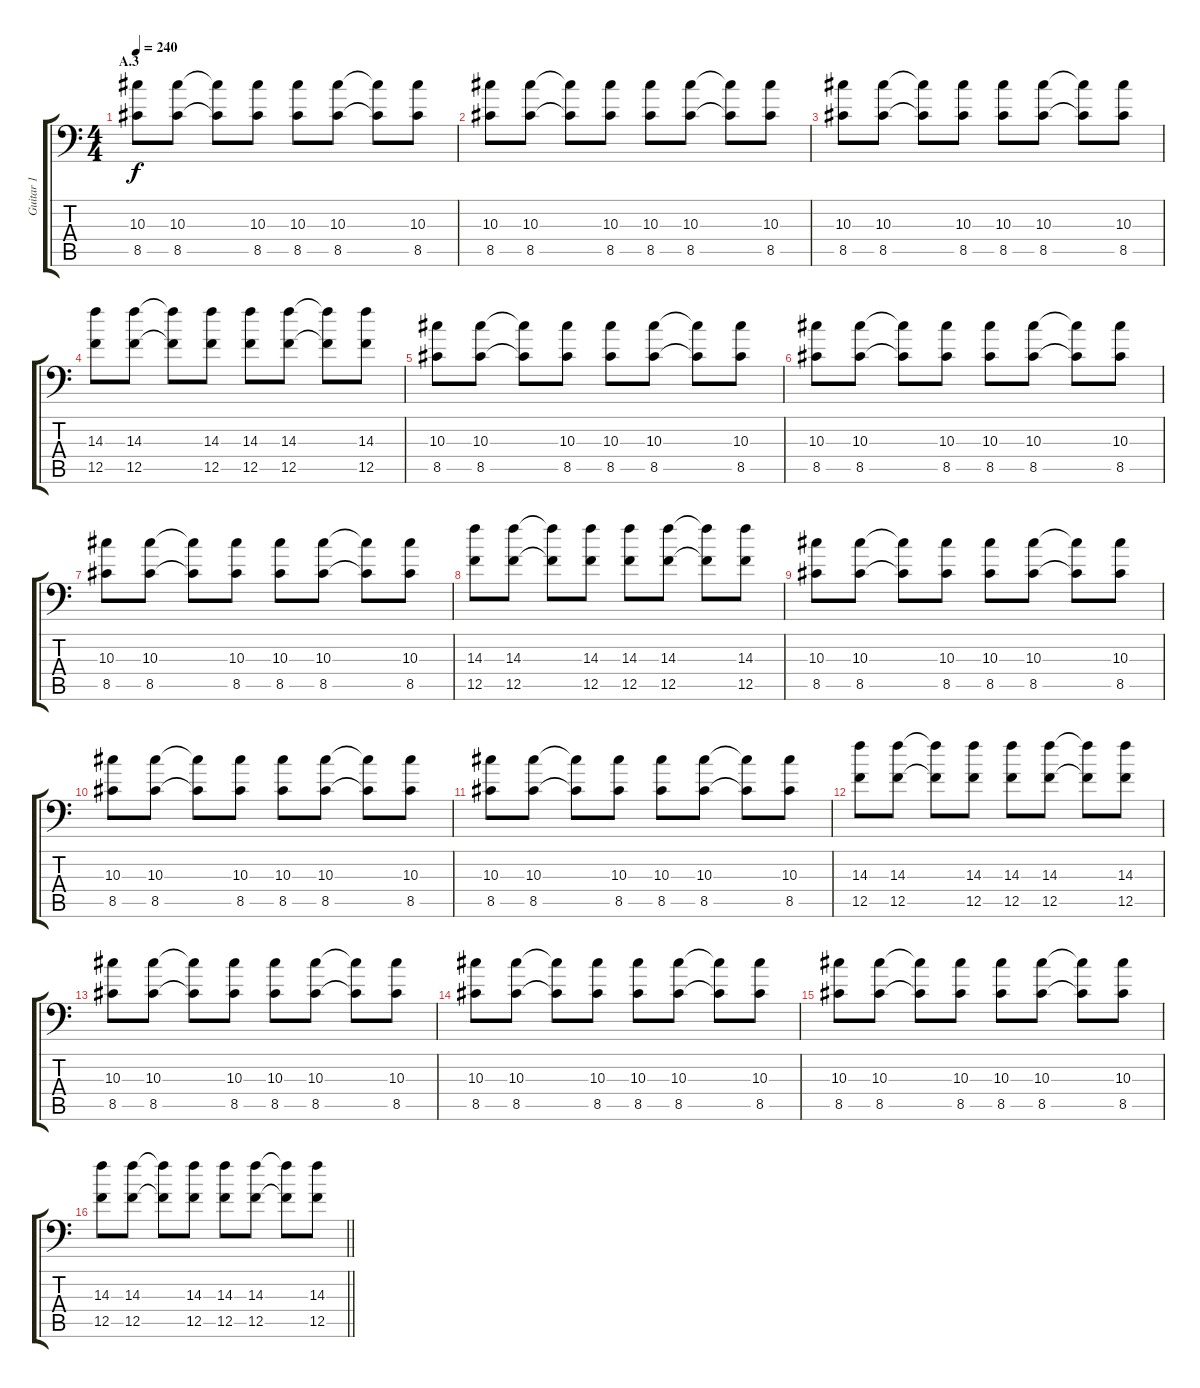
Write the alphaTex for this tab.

\track ("Guitar 1" "Guitar 1") {instrument distortionguitar}
\staff {score tabs}
\tuning (C4 G3 Eb3 Bb2 F2 Bb1) {hide}
\ts (4 4)
\section ("" "A.3")
\tempo 240
\clef f4
\ks c
(10.3 8.5).8{dy f} (10.3 8.5).8 (10.3{t} 8.5{t}).8 (10.3 8.5).8 (10.3 8.5).8 (10.3 8.5).8 (10.3{t} 8.5{t}).8 (10.3 8.5).8 |
(10.3 8.5).8 (10.3 8.5).8 (10.3{t} 8.5{t}).8 (10.3 8.5).8 (10.3 8.5).8 (10.3 8.5).8 (10.3{t} 8.5{t}).8 (10.3 8.5).8 |
(10.3 8.5).8 (10.3 8.5).8 (10.3{t} 8.5{t}).8 (10.3 8.5).8 (10.3 8.5).8 (10.3 8.5).8 (10.3{t} 8.5{t}).8 (10.3 8.5).8 |
(14.3 12.5).8 (14.3 12.5).8 (14.3{t} 12.5{t}).8 (14.3 12.5).8 (14.3 12.5).8 (14.3 12.5).8 (14.3{t} 12.5{t}).8 (14.3 12.5).8 |
(10.3 8.5).8 (10.3 8.5).8 (10.3{t} 8.5{t}).8 (10.3 8.5).8 (10.3 8.5).8 (10.3 8.5).8 (10.3{t} 8.5{t}).8 (10.3 8.5).8 |
(10.3 8.5).8 (10.3 8.5).8 (10.3{t} 8.5{t}).8 (10.3 8.5).8 (10.3 8.5).8 (10.3 8.5).8 (10.3{t} 8.5{t}).8 (10.3 8.5).8 |
(10.3 8.5).8 (10.3 8.5).8 (10.3{t} 8.5{t}).8 (10.3 8.5).8 (10.3 8.5).8 (10.3 8.5).8 (10.3{t} 8.5{t}).8 (10.3 8.5).8 |
(14.3 12.5).8 (14.3 12.5).8 (14.3{t} 12.5{t}).8 (14.3 12.5).8 (14.3 12.5).8 (14.3 12.5).8 (14.3{t} 12.5{t}).8 (14.3 12.5).8 |
(10.3 8.5).8 (10.3 8.5).8 (10.3{t} 8.5{t}).8 (10.3 8.5).8 (10.3 8.5).8 (10.3 8.5).8 (10.3{t} 8.5{t}).8 (10.3 8.5).8 |
(10.3 8.5).8 (10.3 8.5).8 (10.3{t} 8.5{t}).8 (10.3 8.5).8 (10.3 8.5).8 (10.3 8.5).8 (10.3{t} 8.5{t}).8 (10.3 8.5).8 |
(10.3 8.5).8 (10.3 8.5).8 (10.3{t} 8.5{t}).8 (10.3 8.5).8 (10.3 8.5).8 (10.3 8.5).8 (10.3{t} 8.5{t}).8 (10.3 8.5).8 |
(14.3 12.5).8 (14.3 12.5).8 (14.3{t} 12.5{t}).8 (14.3 12.5).8 (14.3 12.5).8 (14.3 12.5).8 (14.3{t} 12.5{t}).8 (14.3 12.5).8 |
(10.3 8.5).8 (10.3 8.5).8 (10.3{t} 8.5{t}).8 (10.3 8.5).8 (10.3 8.5).8 (10.3 8.5).8 (10.3{t} 8.5{t}).8 (10.3 8.5).8 |
(10.3 8.5).8 (10.3 8.5).8 (10.3{t} 8.5{t}).8 (10.3 8.5).8 (10.3 8.5).8 (10.3 8.5).8 (10.3{t} 8.5{t}).8 (10.3 8.5).8 |
(10.3 8.5).8 (10.3 8.5).8 (10.3{t} 8.5{t}).8 (10.3 8.5).8 (10.3 8.5).8 (10.3 8.5).8 (10.3{t} 8.5{t}).8 (10.3 8.5).8 |
\barLineRight lightlight
(14.3 12.5).8 (14.3 12.5).8 (14.3{t} 12.5{t}).8 (14.3 12.5).8 (14.3 12.5).8 (14.3 12.5).8 (14.3{t} 12.5{t}).8 (14.3 12.5).8
